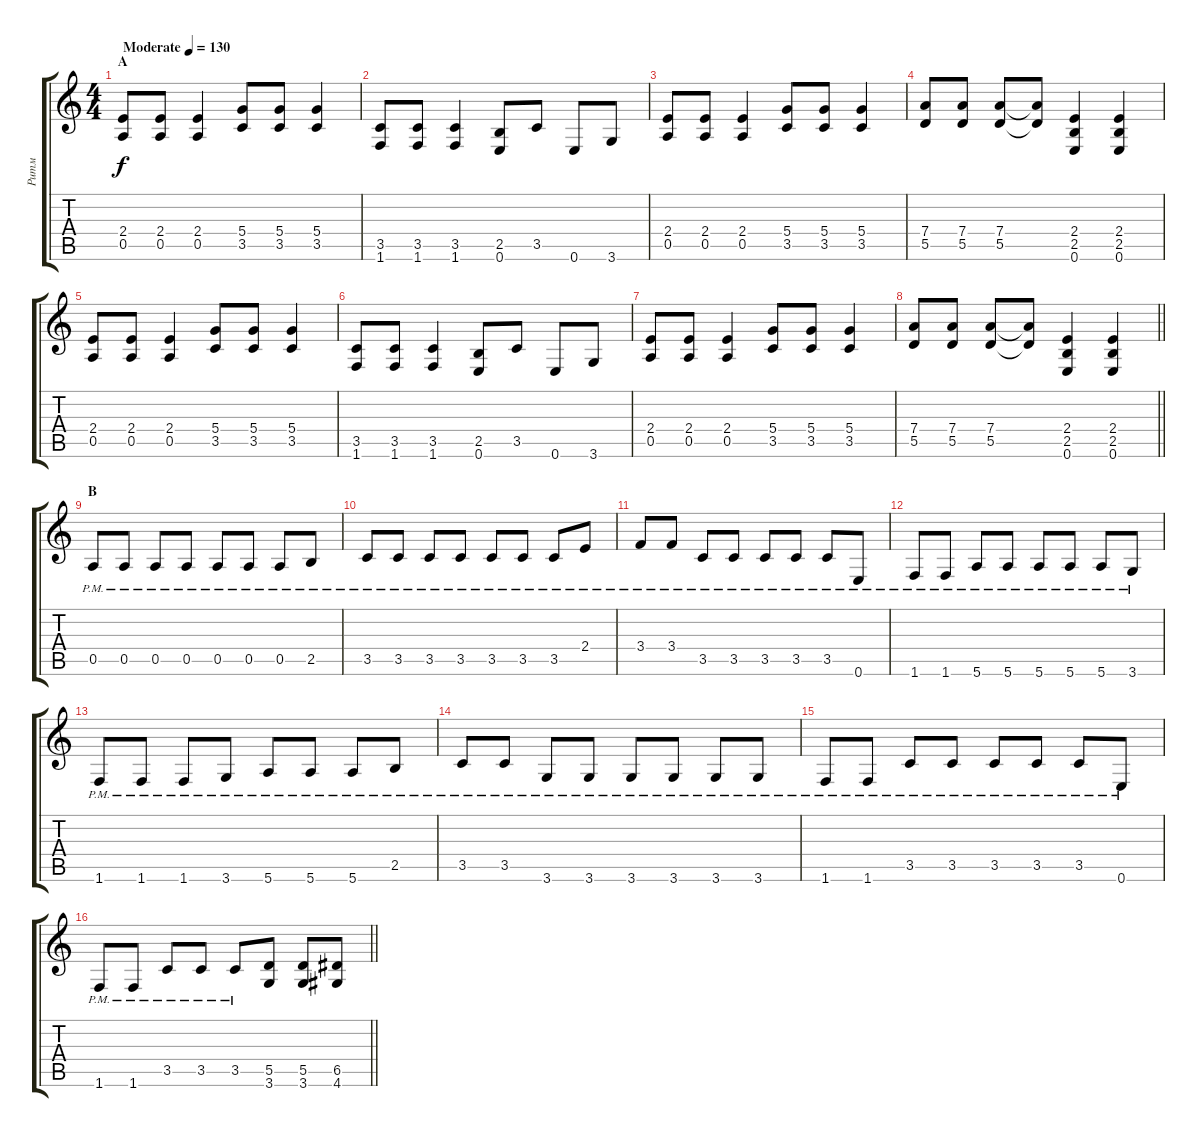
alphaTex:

\track ("Ритм" "Ритм") {instrument distortionguitar}
\staff {score tabs}
\tuning (E4 B3 G3 D3 A2 E2) {hide}
\ts (4 4)
\section ("" "A")
\tempo (130 "Moderate")
\clef g2
\ks c
(2.4 0.5).8{dy f instrument distortionguitar} (2.4 0.5).8 (2.4 0.5).4 (5.4 3.5).8 (5.4 3.5).8 (5.4 3.5).4 |
(3.5 1.6).8 (3.5 1.6).8 (3.5 1.6).4 (2.5 0.6).8 3.5.8 0.6.8 3.6.8 |
(2.4 0.5).8 (2.4 0.5).8 (2.4 0.5).4 (5.4 3.5).8 (5.4 3.5).8 (5.4 3.5).4 |
(7.4 5.5).8 (7.4 5.5).8 (7.4 5.5).8 (7.4{t} 5.5{t}).8 (2.4 2.5 0.6).4 (2.4 2.5 0.6).4 |
(2.4 0.5).8 (2.4 0.5).8 (2.4 0.5).4 (5.4 3.5).8 (5.4 3.5).8 (5.4 3.5).4 |
(3.5 1.6).8 (3.5 1.6).8 (3.5 1.6).4 (2.5 0.6).8 3.5.8 0.6.8 3.6.8 |
(2.4 0.5).8 (2.4 0.5).8 (2.4 0.5).4 (5.4 3.5).8 (5.4 3.5).8 (5.4 3.5).4 |
\barLineRight lightlight
(7.4 5.5).8 (7.4 5.5).8 (7.4 5.5).8 (7.4{t} 5.5{t}).8 (2.4 2.5 0.6).4 (2.4 2.5 0.6).4 |
\section ("" "B")
0.5{pm}.8 0.5{pm}.8 0.5{pm}.8 0.5{pm}.8 0.5{pm}.8 0.5{pm}.8 0.5{pm}.8 2.5{pm}.8 |
3.5{pm}.8 3.5{pm}.8 3.5{pm}.8 3.5{pm}.8 3.5{pm}.8 3.5{pm}.8 3.5{pm}.8 2.4{pm}.8 |
3.4{pm}.8 3.4{pm}.8 3.5{pm}.8 3.5{pm}.8 3.5{pm}.8 3.5{pm}.8 3.5{pm}.8 0.6{pm}.8 |
1.6{pm}.8 1.6{pm}.8 5.6{pm}.8 5.6{pm}.8 5.6{pm}.8 5.6{pm}.8 5.6{pm}.8 3.6{pm}.8 |
1.6{pm}.8 1.6{pm}.8 1.6{pm}.8 3.6{pm}.8 5.6{pm}.8 5.6{pm}.8 5.6{pm}.8 2.5{pm}.8 |
3.5{pm}.8 3.5{pm}.8 3.6{pm}.8 3.6{pm}.8 3.6{pm}.8 3.6{pm}.8 3.6{pm}.8 3.6{pm}.8 |
1.6{pm}.8 1.6{pm}.8 3.5{pm}.8 3.5{pm}.8 3.5{pm}.8 3.5{pm}.8 3.5{pm}.8 0.6{pm}.8 |
\barLineRight lightlight
1.6{pm}.8 1.6{pm}.8 3.5{pm}.8 3.5{pm}.8 3.5{pm}.8 (5.5 3.6).8 (5.5 3.6).8 (6.5 4.6).8
